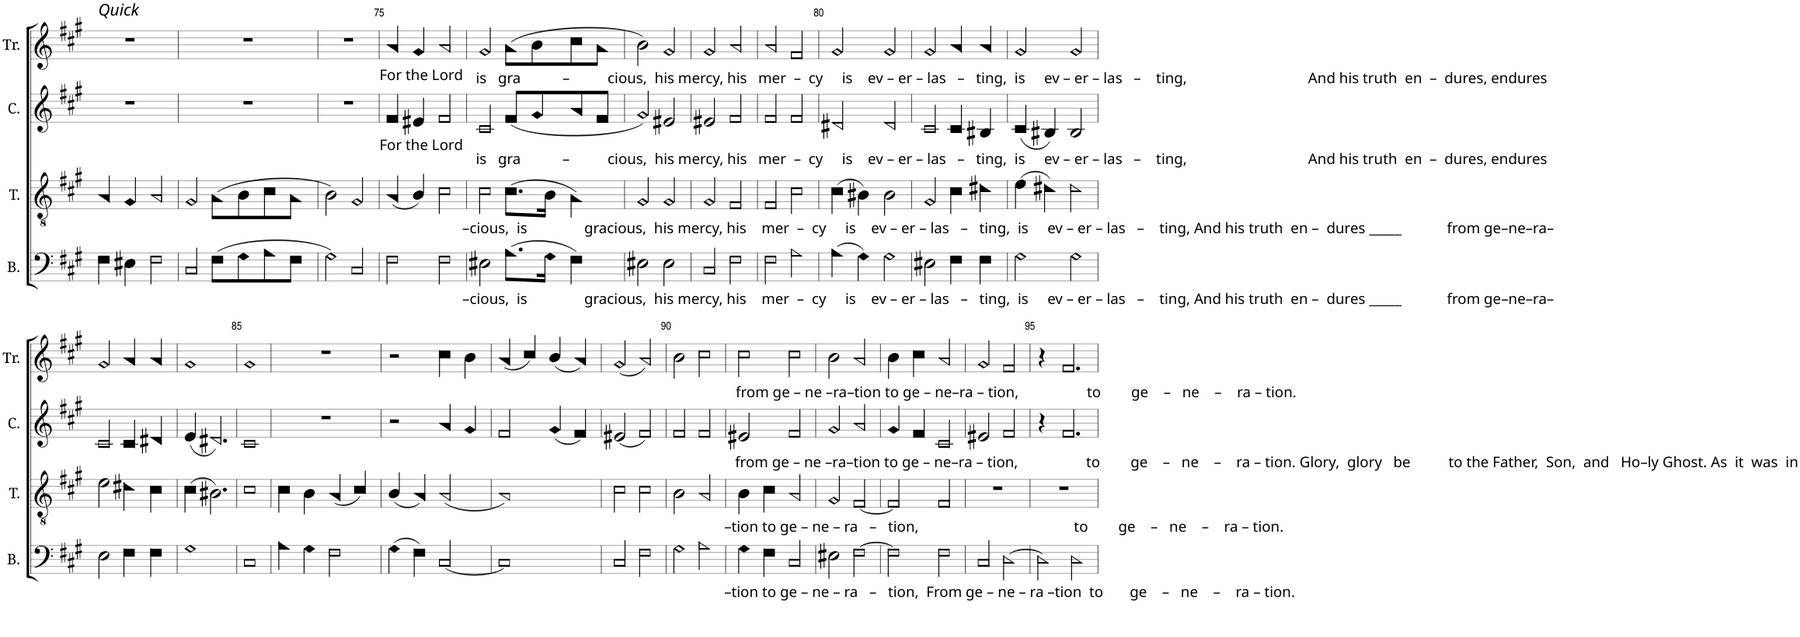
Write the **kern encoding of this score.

**kern	**kern	**kern	**kern
*part4	*part3	*part2	*part1
*staff4	*staff3	*staff2	*staff1
*I"B.	*I"T.	*I"C.	*I"Tr.
*I'B.	*I'T.	*I'C.	*I'Tr.
!!LO:PB:g=z
*clefF4	*clefGv2	*clefG2	*clefG2
*k[f#c#g#]	*k[f#c#g#]	*k[f#c#g#]	*k[f#c#g#]
*M2/2	*M2/2	*M2/2	*M2/2
*met(c|)	*met(c|)	*met(c|)	*met(c|)
=72	=72	=72	=72
!	!	!	!LO:TX:a:i:t=Quick
4F#!\	4A!/	1r	1r
4E#X!\	4G#!/	.	.
2F#!\	2A!/	.	.
=73	=73	=73	=73
2C#!/	2G#!/	1r	1r
(8F#!\L	(8A!\L	.	.
8G#!\	8B!\	.	.
8A!\	8c#!\	.	.
8F#!\J	8A!\J	.	.
=74	=74	=74	=74
2G#!\)	2B!\)	1r	1r
2C#!/	2G#!/	.	.
=75	=75	=75	=75
!	!	!	!LO:TX:b:t=For the Lord
!	!	!LO:TX:b:t=For the Lord	!
2F#!\	(4A!/	4f#!/	4a!/
.	4B!/)	4e#X!/	4g#!/
2F#!\	2c#!\	2f#!/	2a!/
=76	=76	=76	=76
!	!	!	!LO:TX:b:t=is   gra           –          cious,  his mercy, his   mer  –  cy     is    ev – er – las   –   ting,  is     ev – er – las   –    ting,                                And his truth  en  –  dures, endures
!	!	!LO:TX:b:t=is   gra           –          cious,  his mercy, his   mer  –  cy     is    ev – er – las   –   ting,  is     ev – er – las   –    ting,                                And his truth  en  –  dures, endures	!
!	!LO:TX:b:t=–cious,  is               gracious,  his mercy, his    mer  –  cy     is    ev – er – las   –   ting,  is     ev – er – las   –    ting, And his truth  en –  dures _____            from ge–ne–ra–	!	!
!LO:TX:b:t=–cious,  is               gracious,  his mercy, his    mer  –  cy     is    ev – er – las   –   ting,  is     ev – er – las   –    ting, And his truth  en –  dures _____            from ge–ne–ra–	!	!	!
2E#X!\	2c#!\	2c#!/	2g#!/
(8.A!\L	(8.c#!\L	(8f#!/L	(8a!\L
.	.	8g#!/	8b!\
16G#!\Jk	16B!\Jk	.	.
4F#!\)	4A!\)	8a!/	8cc#!\
.	.	8f#!/J	8a!\J
=77	=77	=77	=77
2E#X!\	2G#!/	2g#!/)	2b!\)
2E#!\	2G#!/	2e#X!/	2g#!/
=78	=78	=78	=78
2C#!/	2G#!/	2e#X!/	2g#!/
2F#!\	2F#!/	2f#!/	2a!/
=79	=79	=79	=79
2F#!\	2F#!/	2f#!/	2a!/
2A!\	2c#!\	2f#!/	2f#!/
=80	=80	=80	=80
(4A!\	(4c#!\	2d#X!/	2g#!/
4G#!\)	4B#X!\)	.	.
2G#!\	2B#!\	2d#!/	2g#!/
=81	=81	=81	=81
2E#X!\	2G#!/	2c#!/	2g#!/
4F#!\	4c#!\	4c#!/	4a!/
4F#!\	4d#X!\	4B#X!/	4a!/
=82	=82	=82	=82
2G#!\	(4e!\	(4c#!/	2g#!/
.	4d#X!\)	4B#X!/)	.
2G#!\	2d#!\	2B#!/	2g#!/
!!LO:LB:g=z
=83	=83	=83	=83
2E!\	2e!\	2c#!/	2g#!/
4F#!\	4d#X!\	4c#!/	4a!/
4F#!\	4c#!\	4d#X!/	4a!/
=84	=84	=84	=84
1G#!	(4c#!\	(4e!/	1g#!
.	2.B#X!\)	2.d#X!/)	.
=85	=85	=85	=85
1C#!	1c#!	1c#!	1g#!
=86	=86	=86	=86
4A!\	4c#!\	1r	1r
4G#!\	4B!\	.	.
2F#!\	(4A!/	.	.
.	4c#!/)	.	.
=87	=87	=87	=87
(4G#!\	(4B!/	2r	2r
4F#!\)	4A!/)	.	.
[2C#!/	(2A!/	4a!/	4cc#!\
.	.	4g#!/	4b!\
=88	=88	=88	=88
1C#!]	1A!)	2f#!/	(4a!/
.	.	.	4cc#!/)
.	.	(4g#!/	(4b!/
.	.	4f#!/)	4a!/)
=89	=89	=89	=89
2C#!/	2c#!\	(2e#X!/	(2g#!/
2F#!\	2c#!\	2f#!/)	2a!/)
=90	=90	=90	=90
2G#!\	2B!\	2f#!/	2b!\
2A!\	2A!/	2f#!/	2cc#!\
=91	=91	=91	=91
!	!	!	!LO:TX:b:t=from ge – ne –ra–tion to ge – ne–ra – tion,                  to        ge    –   ne    –    ra – tion.
!	!	!LO:TX:b:t=from ge – ne –ra–tion to ge – ne–ra – tion,                  to        ge    –   ne    –    ra – tion. Glory,  glory   be          to the Father,  Son,  and   Ho–ly Ghost. As  it  was  in	!
!	!LO:TX:b:t=–tion to ge – ne – ra   –   tion,                                         to        ge    –   ne    –    ra – tion.	!	!
!LO:TX:b:t=–tion to ge – ne – ra   –   tion,  From ge – ne – ra –tion  to       ge    –   ne    –    ra – tion.	!	!	!
4G#!\	4B!\	2e#X!/	2cc#!\
4F#!\	4c#!\	.	.
2C#!/	2A!/	2f#!/	2cc#!\
=92	=92	=92	=92
2E#X!\	2G#!/	2g#!/	2b!\
[2F#!\	[2F#!/	2a!/	2a!/
=93	=93	=93	=93
2F#!\]	2F#!/]	4g#!/	4b!\
.	.	4f#!/	4cc#!\
2F#!\	2F#!/	2c#!/	2a!/
=94	=94	=94	=94
2C#!/	1r	2e#X!/	2g#!/
[2D!\	.	2f#!/	2f#!/
=95	=95	=95	=95
2D!\]	1r	4r	4r
.	.	2.f#!/	2.f#!/
2D!\	.	.	.
=	=	=	=
*-	*-	*-	*-
